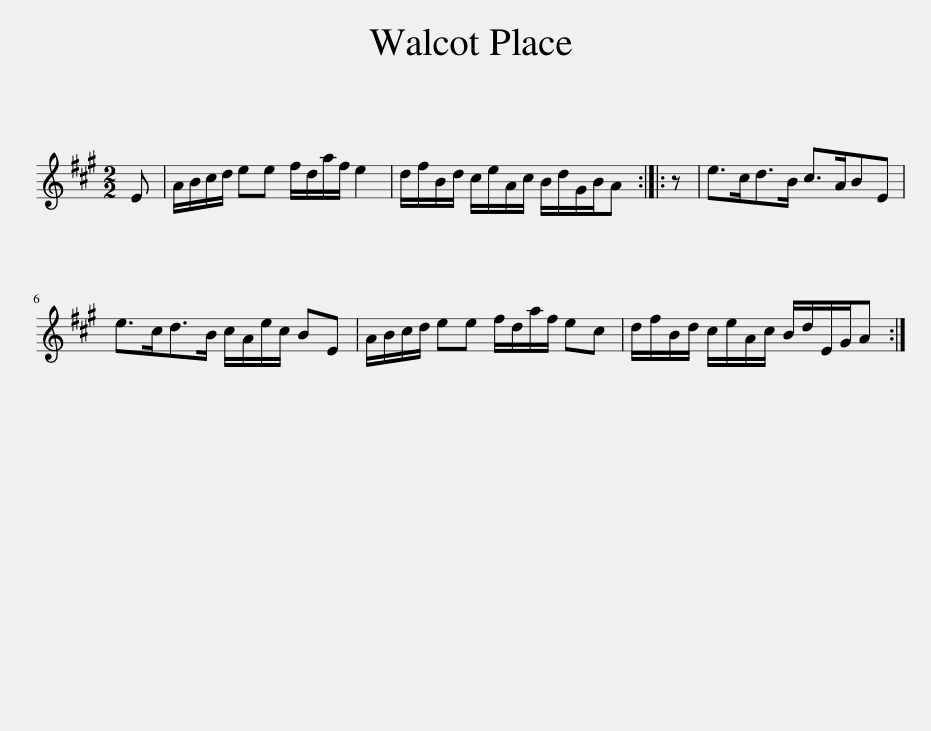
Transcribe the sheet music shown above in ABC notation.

X:1
L:1/8
M:2/2
I:linebreak $
K:A
V:1 treble
V:1
 E | A/B/c/d/ ee f/d/a/f/ e2 | d/f/B/d/ c/e/A/c/ B/d/G/B/A :: z | e>cd>B c>ABE |$ %5
 e>cd>B c/A/e/c/ BE | A/B/c/d/ ee f/d/a/f/ ec | d/f/B/d/ c/e/A/c/ B/d/E/G/A :| %8
